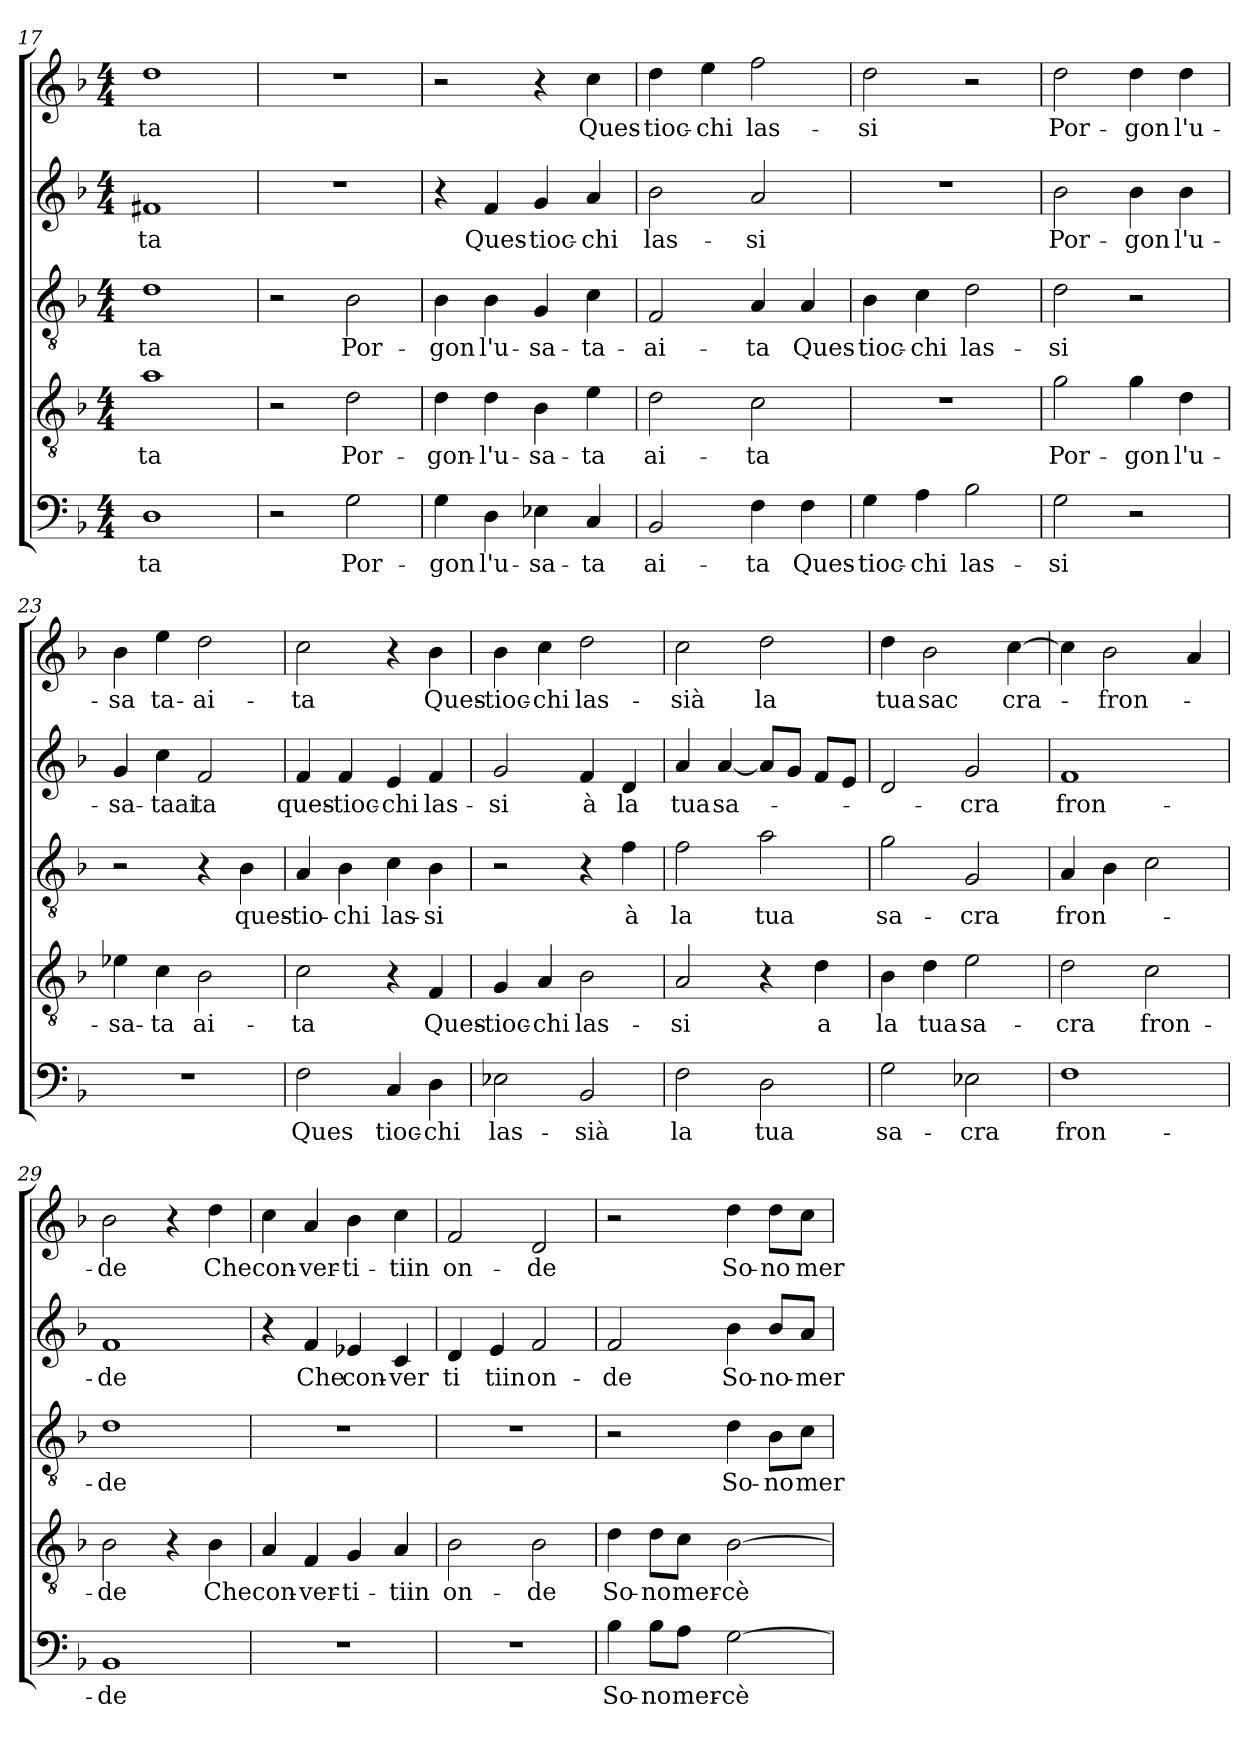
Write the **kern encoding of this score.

**kern	**text	**kern	**text	**kern	**text	**kern	**text	**kern	**text
*part5	*part5	*part4	*part4	*part3	*part3	*part2	*part2	*part1	*part1
*staff5	*staff5	*staff4	*staff4	*staff3	*staff3	*staff2	*staff2	*staff1	*staff1
*clefF4	*	*clefGv2	*	*clefGv2	*	*clefG2	*	*clefG2	*
*k[b-]	*	*k[b-]	*	*k[b-]	*	*k[b-]	*	*k[b-]	*
*M4/4	*	*M4/4	*	*M4/4	*	*M4/4	*	*M4/4	*
=17	=17	=17	=17	=17	=17	=17	=17	=17	=17
1D\	ta	1a\	ta	1d\	ta	1f#X/	ta	1dd\	ta
=18	=18	=18	=18	=18	=18	=18	=18	=18	=18
2r	.	2r	.	2r	.	1r	.	1r	.
2G\	Por-	2d\	Por-	2B-\	Por-	.	.	.	.
=19	=19	=19	=19	=19	=19	=19	=19	=19	=19
4G\	gon	4d\	gon-	4B-\	gon	4r	.	2r	.
4D\	l'u-	4d\	l'u-	4B-\	l'u-	4f/	Ques-	.	.
4E-X\	sa-	4B-\	sa-	4G/	sa-	4g/	tioc-	4r	.
4C/	ta	4e\	ta	4c\	ta-	4a/	chi	4cc\	Ques-
=20	=20	=20	=20	=20	=20	=20	=20	=20	=20
2BB-/	ai-	2d\	ai-	2F/	ai-	2b-\	las-	4dd\	tioc-
.	.	.	.	.	.	.	.	4ee\	chi
4F\	ta	2c\	ta	4A/	ta	2a/	si	2ff\	las-
4F\	Ques-	.	.	4A/	Ques-	.	.	.	.
=21	=21	=21	=21	=21	=21	=21	=21	=21	=21
4G\	tioc-	1r	.	4B-\	tioc-	1r	.	2dd\	si
4A\	chi	.	.	4c\	chi	.	.	.	.
2B-\	las-	.	.	2d\	las-	.	.	2r	.
=22	=22	=22	=22	=22	=22	=22	=22	=22	=22
2G\	si	2g\	Por-	2d\	si	2b-\	Por-	2dd\	Por-
2r	.	4g\	gon	2r	.	4b-\	gon	4dd\	gon
.	.	4d\	l'u-	.	.	4b-\	l'u-	4dd\	l'u-
=23	=23	=23	=23	=23	=23	=23	=23	=23	=23
1r	.	4e-X\	sa-	2r	.	4g/	sa-	4b-\	sa
.	.	4c\	ta	.	.	4cc\	taai	4ee\	ta-
.	.	2B-\	ai-	4r	.	2f/	ta	2dd\	ai-
.	.	.	.	4B-\	ques-	.	.	.	.
=24	=24	=24	=24	=24	=24	=24	=24	=24	=24
2F\	Ques	2c\	ta	4A/	tio-	4f/	ques-	2cc\	ta
.	.	.	.	4B-\	chi	4f/	tioc-	.	.
4C/	tioc-	4r	.	4c\	las-	4e/	chi	4r	.
4D\	chi	4F/	Ques-	4B-\	si	4f/	las-	4b-\	Ques-
=25	=25	=25	=25	=25	=25	=25	=25	=25	=25
2E-X\	las-	4G/	tioc-	2r	.	2g/	si	4b-\	tioc-
.	.	4A/	chi	.	.	.	.	4cc\	chi
2BB-/	sià	2B-\	las-	4r	.	4f/	à	2dd\	las-
.	.	.	.	4f\	à	4d/	la	.	.
=26	=26	=26	=26	=26	=26	=26	=26	=26	=26
2F\	la	2A/	si	2f\	la	4a/	tua	2cc\	sià
.	.	.	.	.	.	[4a/	sa-	.	.
2D\	tua	4r	.	2a\	tua	8a/L]	.	2dd\	la
.	.	.	.	.	.	8g/J	.	.	.
.	.	4d\	a	.	.	8f/L	.	.	.
.	.	.	.	.	.	8e/J	.	.	.
=27	=27	=27	=27	=27	=27	=27	=27	=27	=27
2G\	sa-	4B-\	la	2g\	sa-	2d/	.	4dd\	tua
.	.	4d\	tua	.	.	.	.	2b-\	sac
2E-X\	cra	2e\	sa-	2G/	cra	2g/	cra	.	.
.	.	.	.	.	.	.	.	[4cc\	cra-
=28	=28	=28	=28	=28	=28	=28	=28	=28	=28
1F\	fron-	2d\	cra	4A/	fron-	1f/	fron-	4cc\]	.
.	.	.	.	4B-\	.	.	.	2b-\	fron-
.	.	2c\	fron-	2c\	.	.	.	.	.
.	.	.	.	.	.	.	.	4a/	.
=29	=29	=29	=29	=29	=29	=29	=29	=29	=29
1BB-/	de	2B-\	de	1d\	de	1f/	de	2b-\	de
.	.	4r	.	.	.	.	.	4r	.
.	.	4B-\	Che	.	.	.	.	4dd\	Che
=30	=30	=30	=30	=30	=30	=30	=30	=30	=30
1r	.	4A/	con-	1r	.	4r	.	4cc\	con-
.	.	4F/	ver-	.	.	4f/	Che	4a/	ver-
.	.	4G/	ti-	.	.	4e-X/	con-	4b-\	ti-
.	.	4A/	tiin	.	.	4c/	ver	4cc\	tiin
=31	=31	=31	=31	=31	=31	=31	=31	=31	=31
1r	.	2B-\	on-	1r	.	4d/	ti	2f/	on-
.	.	.	.	.	.	4e/	tiin	.	.
.	.	2B-\	de	.	.	2f/	on-	2d/	de
=32	=32	=32	=32	=32	=32	=32	=32	=32	=32
4B-\	So-	4d\	So-	2r	.	2f/	de	2r	.
8B-\L	no	8d\L	no	.	.	.	.	.	.
8A\J	mer-	8c\J	mer-	.	.	.	.	.	.
[2G\	cè	[2B-\	cè	4d\	So-	4b-\	So-	4dd\	So-
.	.	.	.	8B-\L	no	8b-/L	no-	8dd\L	no
.	.	.	.	8c\J	mer-	8a/J	mer-	8cc\J	mer-
=	=	=	=	=	=	=	=	=	=
*-	*-	*-	*-	*-	*-	*-	*-	*-	*-
